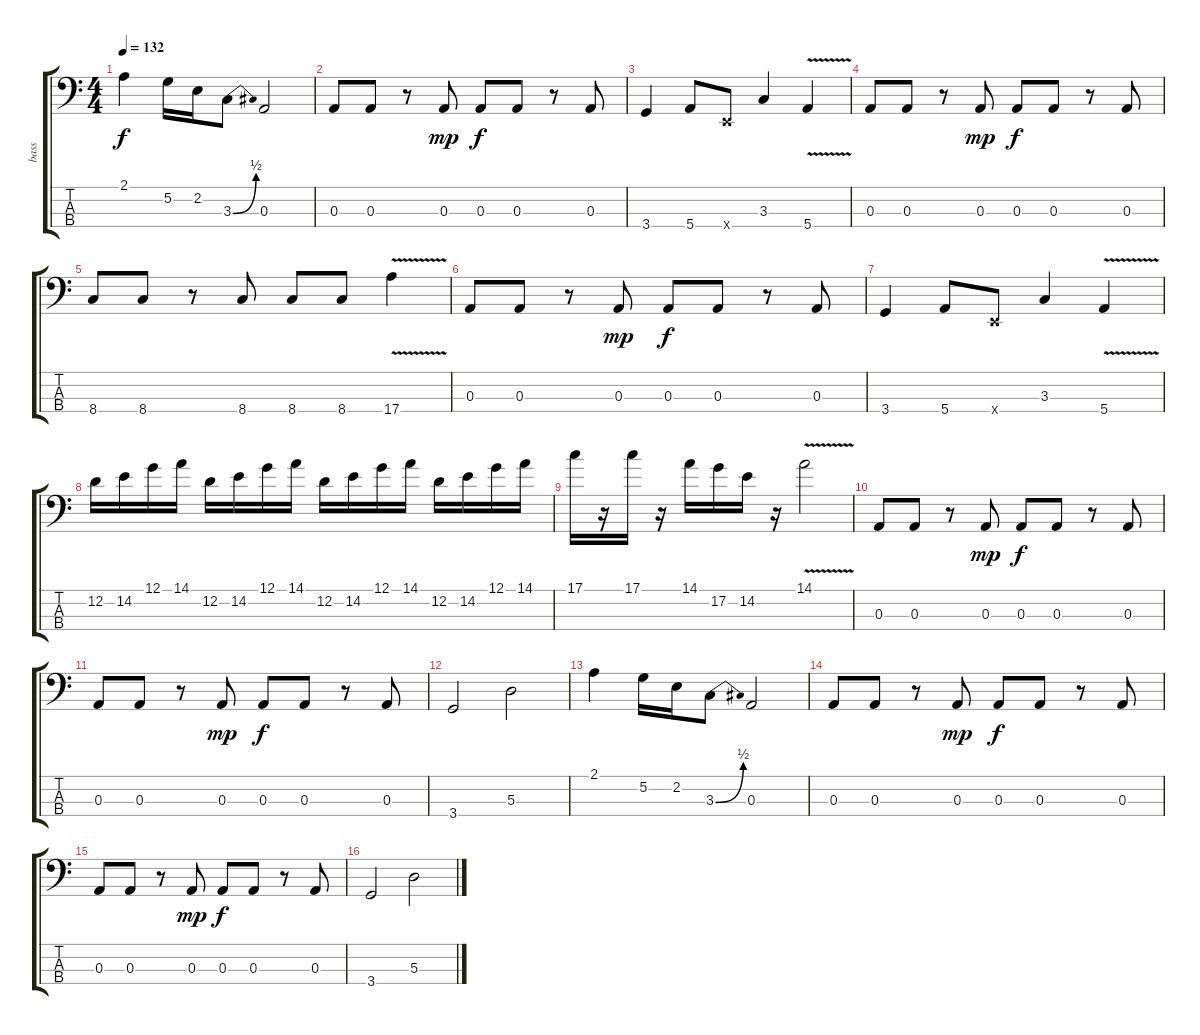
\track ("bass" "bass") {instrument slapbass1}
\staff {score tabs}
\tuning (G2 D2 A1 E1) {hide}
\ts (4 4)
\tempo 132
\clef f4
\ks c
2.1.4{dy f} 5.2.16 2.2.16 3.3{be (bend 0 0 60 2)}.8 0.3.2 |
0.3.8 0.3.8 r.8 0.3.8{dy mp} 0.3.8{dy f} 0.3.8 r.8 0.3.8 |
3.4.4 5.4.8 0.4{x}.8 3.3.4 5.4{v}.4 |
0.3.8 0.3.8 r.8 0.3.8{dy mp} 0.3.8{dy f} 0.3.8 r.8 0.3.8 |
8.4.8 8.4.8 r.8 8.4.8 8.4.8 8.4.8 17.4{v}.4 |
0.3.8 0.3.8 r.8 0.3.8{dy mp} 0.3.8{dy f} 0.3.8 r.8 0.3.8 |
3.4.4 5.4.8 0.4{x}.8 3.3.4 5.4{v}.4 |
12.2.16 14.2.16 12.1.16 14.1.16 12.2.16 14.2.16 12.1.16 14.1.16 12.2.16 14.2.16 12.1.16 14.1.16 12.2.16 14.2.16 12.1.16 14.1.16 |
17.1.16 r.16 17.1.16 r.16 14.1.16 17.2.16 14.2.16 r.16 14.1{v}.2 |
0.3.8 0.3.8 r.8 0.3.8{dy mp} 0.3.8{dy f} 0.3.8 r.8 0.3.8 |
0.3.8 0.3.8 r.8 0.3.8{dy mp} 0.3.8{dy f} 0.3.8 r.8 0.3.8 |
3.4.2 5.3.2 |
2.1.4 5.2.16 2.2.16 3.3{be (bend 0 0 60 2)}.8 0.3.2 |
0.3.8 0.3.8 r.8 0.3.8{dy mp} 0.3.8{dy f} 0.3.8 r.8 0.3.8 |
0.3.8 0.3.8 r.8 0.3.8{dy mp} 0.3.8{dy f} 0.3.8 r.8 0.3.8 |
3.4.2 5.3.2
